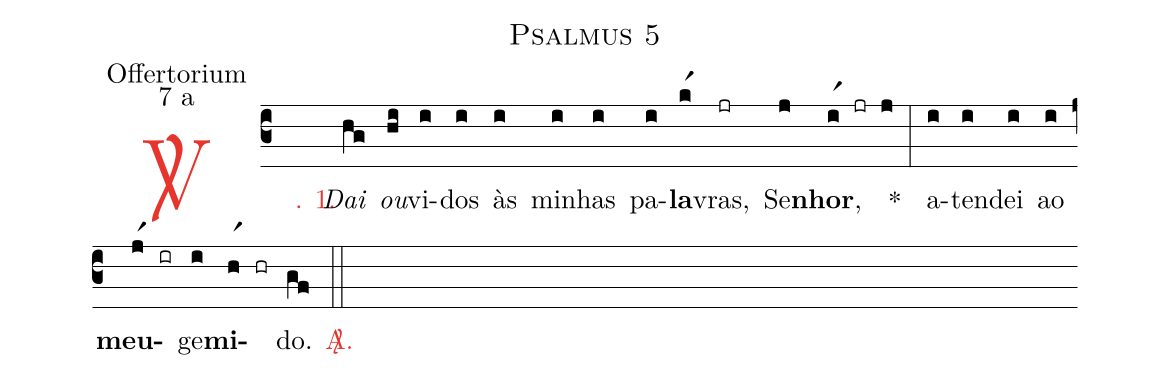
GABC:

name: Psalmus 5;
office-part: Offertorium;
mode: 7;
mode-differentia: a;
%%
(c3)

<c><sp>V/</sp>. 1.</c>() <i>Dai</i>(hg) <i>ou</i>(hi)vi(i)dos(i) às(i) mi(i)nhas(i) pa(i)<b>la</b>(kr1)vras,(jr) Se(j)<b>nhor</b>,(ir1 jr j) *(:) a(i)ten(i)dei(i) ao(i) <b>meu</b>(jr1)(ir) ge(i)<b>mi</b>(hr1)(hr)do.(gf)

<c><sp>A/</sp>.</c>(::)
